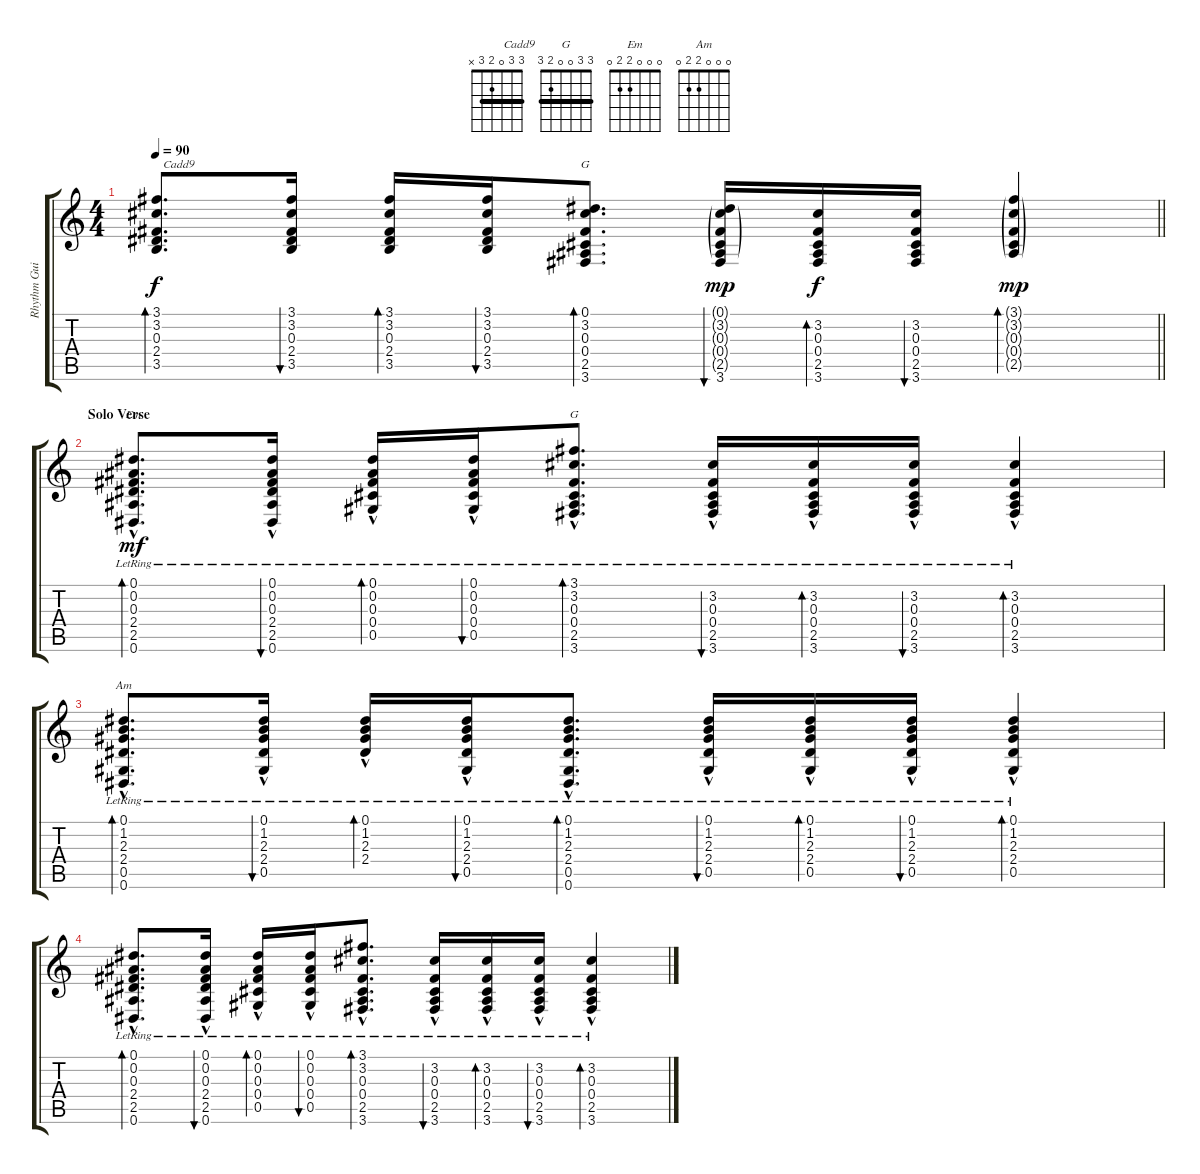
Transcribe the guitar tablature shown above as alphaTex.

\track ("Rhythm Guitar" "Rhythm Gui") {instrument acousticguitarnylon}
\staff {score tabs}
\tuning (Eb4 Bb3 Gb3 Db3 Ab2 Eb2) {hide}
\chord ("               Cadd9" 3 3 0 2 3 x) {barre 3}
\chord ("G" 0 3 0 0 2 3)
\chord ("Em" 0 0 0 2 2 0)
\chord ("G" 3 3 0 0 2 3) {barre 3}
\chord ("Am" 0 0 0 2 2 0)
\ts (4 4)
\tempo 90
\clef g2
\barLineRight lightlight
\ks c
(3.1 3.2 0.3 2.4 3.5).8{d bd 60 ch "               Cadd9" dy f} (3.1 3.2 0.3 2.4 3.5).16{bu 60} (3.1 3.2 0.3 2.4 3.5).16{bd 60} (3.1 3.2 0.3 2.4 3.5).16{bu 60} (0.1 3.2 0.3 0.4 2.5 3.6).8{d bd 60 ch "G"} (0.1{g} 3.2{g} 0.3{g} 0.4{g} 2.5{g} 3.6).16{bu 60 dy mp} (3.2 0.3 0.4 2.5 3.6).16{bd 60 dy f} (3.2 0.3 0.4 2.5 3.6).16{bu 60} (3.1{g} 3.2{g} 0.3{g} 0.4{g} 2.5{g}).4{bd 60 dy mp} |
\section ("" "Solo Verse")
(0.1{hac lr} 0.2{hac lr} 0.3{hac lr} 2.4{hac lr} 2.5{hac lr} 0.6{hac lr}).8{d bd 60 ch "Em" dy mf} (0.1{hac lr} 0.2{hac lr} 0.3{hac lr} 2.4{hac lr} 2.5{hac lr} 0.6{hac lr}).16{bu 60} (0.1{hac lr} 0.2{hac lr} 0.3{hac lr} 0.4{hac lr} 0.5{hac lr}).16{bd 60} (0.1{hac lr} 0.2{hac lr} 0.3{hac lr} 0.4{hac lr} 0.5{hac lr}).16{bu 60} (3.1{hac lr} 3.2{hac lr} 0.3{hac lr} 0.4{hac lr} 2.5{hac lr} 3.6{hac lr}).8{d bd 60 ch "G"} (3.2{hac lr} 0.3{hac lr} 0.4{hac lr} 2.5{hac lr} 3.6{hac lr}).16{bu 60} (3.2{hac lr} 0.3{hac lr} 0.4{hac lr} 2.5{hac lr} 3.6{hac lr}).16{bd 60} (3.2{hac lr} 0.3{hac lr} 0.4{hac lr} 2.5{hac lr} 3.6{hac lr}).16{bu 60} (3.2{hac lr} 0.3{hac lr} 0.4{hac lr} 2.5{hac lr} 3.6{hac lr}).4{bd 60} |
(0.1{hac lr} 1.2{hac lr} 2.3{hac lr} 2.4{hac lr} 0.5{hac lr} 0.6{hac lr}).8{d bd 60 ch "Am"} (0.1{hac lr} 1.2{hac lr} 2.3{hac lr} 2.4{hac lr} 0.5{hac lr}).16{bu 60} (0.1{hac lr} 1.2{hac lr} 2.3{hac lr} 2.4{hac lr}).16{bd 60} (0.1{hac lr} 1.2{hac lr} 2.3{hac lr} 2.4{hac lr} 0.5{hac lr}).16{bu 60} (0.1{hac lr} 1.2{hac lr} 2.3{hac lr} 2.4{hac lr} 0.5{hac lr} 0.6{hac lr}).8{d bd 60} (0.1{hac lr} 1.2{hac lr} 2.3{hac lr} 2.4{hac lr} 0.5{hac lr}).16{bu 60} (0.1{hac lr} 1.2{hac lr} 2.3{hac lr} 2.4{hac lr} 0.5{hac lr}).16{bd 60} (0.1{hac lr} 1.2{hac lr} 2.3{hac lr} 2.4{hac lr} 0.5{hac lr}).16{bu 60} (0.1{hac lr} 1.2{hac lr} 2.3{hac lr} 2.4{hac lr} 0.5{hac lr}).4{bd 60} |
(0.1{hac lr} 0.2{hac lr} 0.3{hac lr} 2.4{hac lr} 2.5{hac lr} 0.6{hac lr}).8{d bd 60} (0.1{hac lr} 0.2{hac lr} 0.3{hac lr} 2.4{hac lr} 2.5{hac lr} 0.6{hac lr}).16{bu 60} (0.1{hac lr} 0.2{hac lr} 0.3{hac lr} 0.4{hac lr} 0.5{hac lr}).16{bd 60} (0.1{hac lr} 0.2{hac lr} 0.3{hac lr} 0.4{hac lr} 0.5{hac lr}).16{bu 60} (3.1{hac lr} 3.2{hac lr} 0.3{hac lr} 0.4{hac lr} 2.5{hac lr} 3.6{hac lr}).8{d bd 60} (3.2{hac lr} 0.3{hac lr} 0.4{hac lr} 2.5{hac lr} 3.6{hac lr}).16{bu 60} (3.2{hac lr} 0.3{hac lr} 0.4{hac lr} 2.5{hac lr} 3.6{hac lr}).16{bd 60} (3.2{hac lr} 0.3{hac lr} 0.4{hac lr} 2.5{hac lr} 3.6{hac lr}).16{bu 60} (3.2{hac lr} 0.3{hac lr} 0.4{hac lr} 2.5{hac lr} 3.6{hac lr}).4{bd 60}
